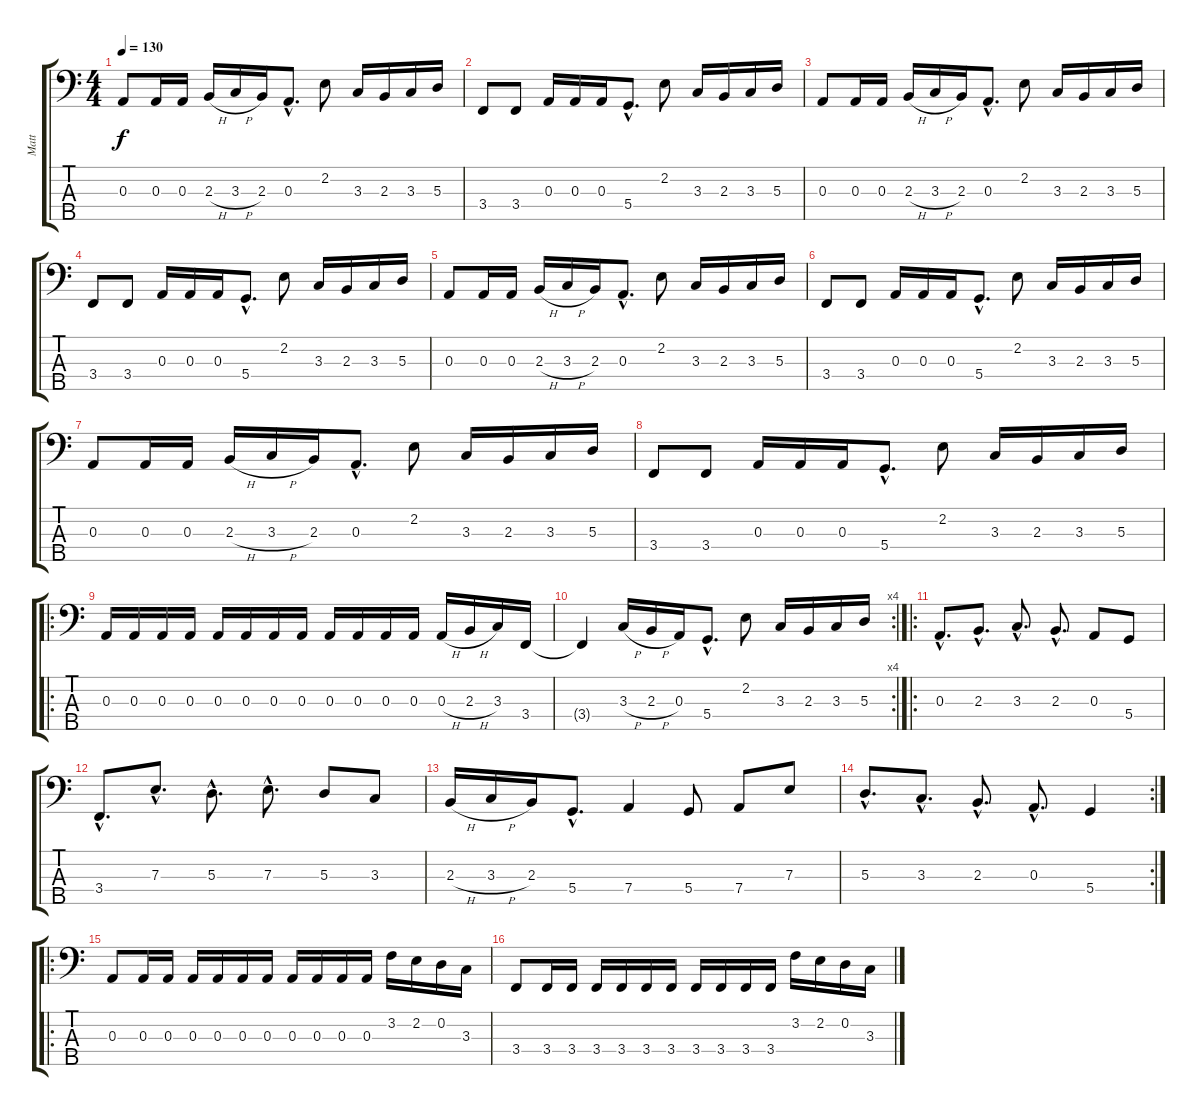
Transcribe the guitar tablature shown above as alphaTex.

\track ("Matt" "Matt") {instrument electricbassfinger}
\staff {score tabs}
\tuning (G2 D2 A1 D1 A0) {hide}
\ts (4 4)
\tempo 130
\clef f4
\ks c
0.3.8{dy f} 0.3.16 0.3.16 2.3{h}.16 3.3{h}.16 2.3.16 0.3{hac}.8{d} 2.2.8 3.3.16 2.3.16 3.3.16 5.3.16 |
3.4.8 3.4.8 0.3.16 0.3.16 0.3.16 5.4{hac}.8{d} 2.2.8 3.3.16 2.3.16 3.3.16 5.3.16 |
0.3.8 0.3.16 0.3.16 2.3{h}.16 3.3{h}.16 2.3.16 0.3{hac}.8{d} 2.2.8 3.3.16 2.3.16 3.3.16 5.3.16 |
3.4.8 3.4.8 0.3.16 0.3.16 0.3.16 5.4{hac}.8{d} 2.2.8 3.3.16 2.3.16 3.3.16 5.3.16 |
0.3.8 0.3.16 0.3.16 2.3{h}.16 3.3{h}.16 2.3.16 0.3{hac}.8{d} 2.2.8 3.3.16 2.3.16 3.3.16 5.3.16 |
3.4.8 3.4.8 0.3.16 0.3.16 0.3.16 5.4{hac}.8{d} 2.2.8 3.3.16 2.3.16 3.3.16 5.3.16 |
0.3.8 0.3.16 0.3.16 2.3{h}.16 3.3{h}.16 2.3.16 0.3{hac}.8{d} 2.2.8 3.3.16 2.3.16 3.3.16 5.3.16 |
3.4.8 3.4.8 0.3.16 0.3.16 0.3.16 5.4{hac}.8{d} 2.2.8 3.3.16 2.3.16 3.3.16 5.3.16 |
\ro
0.3.16 0.3.16 0.3.16 0.3.16 0.3.16 0.3.16 0.3.16 0.3.16 0.3.16 0.3.16 0.3.16 0.3.16 0.3{h}.16 2.3{h}.16 3.3.16 3.4.16 |
\rc 4
3.4{t}.4 3.3{h}.16 2.3{h}.16 0.3.16 5.4{hac}.8{d} 2.2.8 3.3.16 2.3.16 3.3.16 5.3.16 |
\ro
0.3{hac}.8{d} 2.3{hac}.8{d} 3.3{hac}.8{d} 2.3{hac}.8{d} 0.3.8 5.4.8 |
3.4{hac}.8{d} 7.3{hac}.8{d} 5.3{hac}.8{d} 7.3{hac}.8{d} 5.3.8 3.3.8 |
2.3{h}.16 3.3{h}.16 2.3.16 5.4{hac}.8{d} 7.4.4 5.4.8 7.4.8 7.3.8 |
\rc 2
5.3{hac}.8{d} 3.3{hac}.8{d} 2.3{hac}.8{d} 0.3{hac}.8{d} 5.4.4 |
\ro
0.3.8 0.3.16 0.3.16 0.3.16 0.3.16 0.3.16 0.3.16 0.3.16 0.3.16 0.3.16 0.3.16 3.2.16 2.2.16 0.2.16 3.3.16 |
3.4.8 3.4.16 3.4.16 3.4.16 3.4.16 3.4.16 3.4.16 3.4.16 3.4.16 3.4.16 3.4.16 3.2.16 2.2.16 0.2.16 3.3.16
